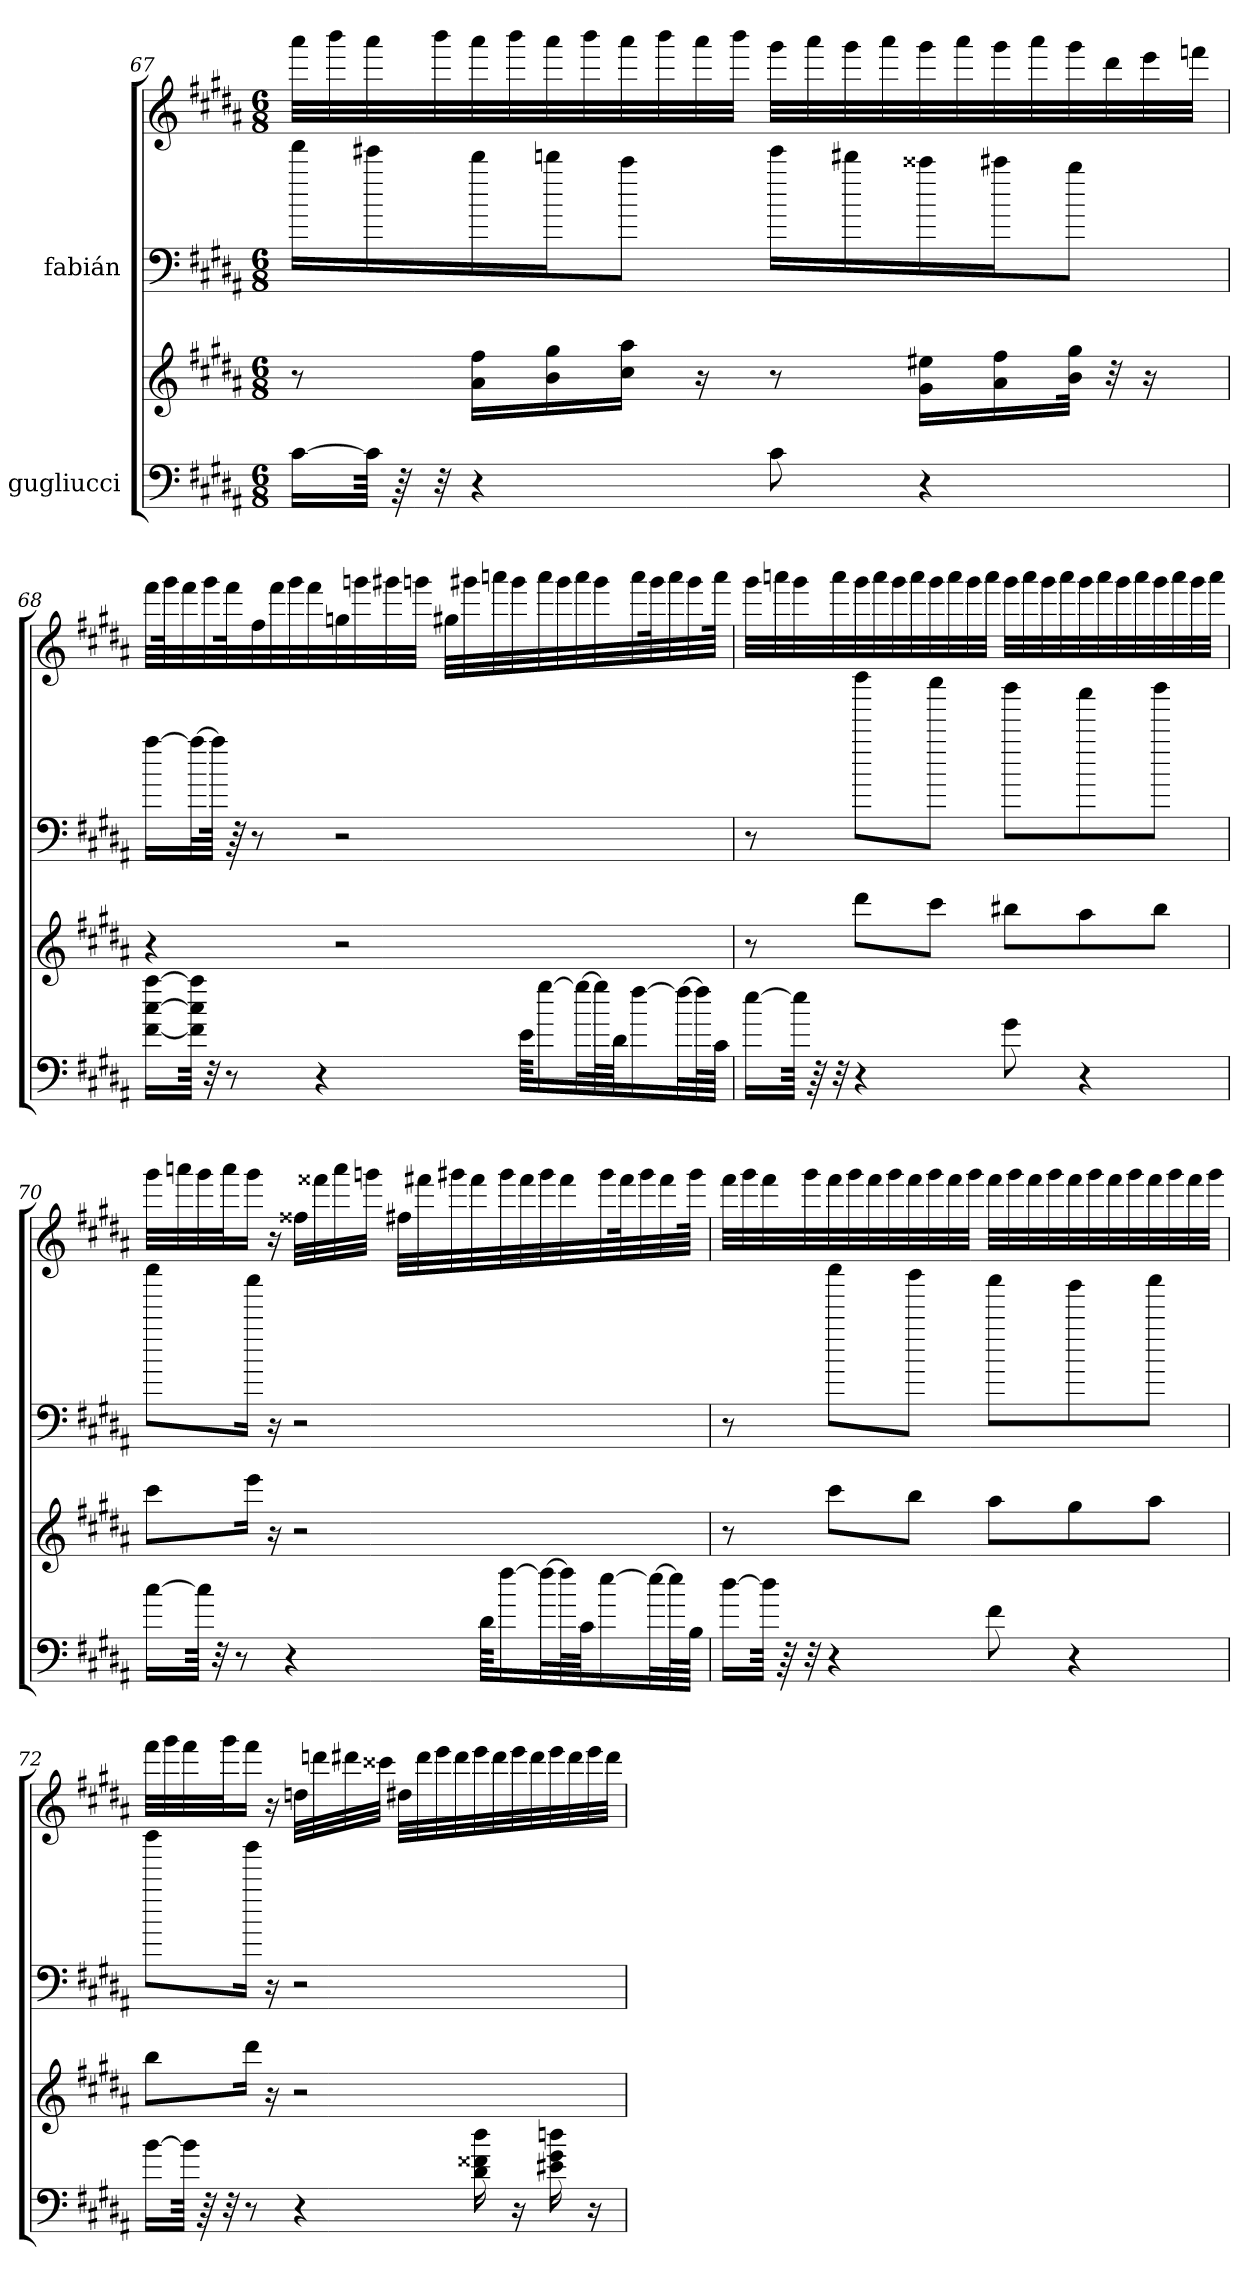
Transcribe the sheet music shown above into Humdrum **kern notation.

**kern	**kern	**kern	**kern
*part2	*part2	*part1	*part1
*staff4	*staff3	*staff2	*staff1
*I"gugliucci	*	*I"fabián	*
!!LO:LB:g=z
*clefF4	*clefG2	*clefF4	*clefG2
*k[f#c#g#d#a#]	*k[f#c#g#d#a#]	*k[f#c#g#d#a#]	*k[f#c#g#d#a#]
*B:	*B:	*B:	*B:
*M6/8	*M6/8	*M6/8	*M6/8
=67	=67	=67	=67
[16c#\LL	8r	16fff#\LL	32aaa#\LLL
.	.	.	32bbb\
64c#\JJkk]	.	16eee#X\	32aaa#\
64r	.	.	.
32r	.	.	32bbb\
4r	16a#\ 16ff#\LL	16ddd#\	32aaa#\
.	.	.	32bbb\
.	16b\ 16gg#\	16dddn\J	32aaa#\
.	.	.	32bbb\
.	16cc#\ 16aa#\JJ	8ccc#\J	32aaa#\
.	.	.	32bbb\
.	16r	.	32aaa#\
.	.	.	32bbb\JJJ
8c#\	8r	16eee#\LL	32ggg#\LLL
.	.	.	32aaa#\
.	.	16ddd#X\	32ggg#\
.	.	.	32aaa#\
4r	16g#\ 16ee#X\LL	16ccc##X\	32ggg#\
.	.	.	32aaa#\
.	16a#\ 16ff#\	16ccc#X\J	32ggg#\
.	.	.	32aaa#\
.	32b\ 32gg#\JJk	8bb\J	32ggg#\
.	32r	.	32ddd#\
.	16r	.	32eee\
.	.	.	32fffn\JJJ
!!LO:LB:g=z
=68	=68	=68	=68
[16f#\ [16cc#\ [16aa#\LL	4r	[16aa#\LL	32fff#\LLL
.	.	.	64ggg#\K
.	.	.	32fff#\
64f#\] 64cc#\] 64aa#\]JJkk	.	32aa#\L_	.
32r	.	.	32ggg#\
.	.	64aa#\JJJk]	.
8r	.	64r	64fff#\K
.	.	8r	32ff#\
.	.	.	32fff#\
.	.	.	32ggg#\
.	.	.	32fff#\
4r	.	.	.
.	2r	2r	32ggn\
.	.	.	32gggn\
.	.	.	32ggg#X\
.	.	.	32gggn\JJJ
.	.	.	32gg#X\LLL
.	.	.	32ggg#X\
.	.	.	32aaan\
.	.	.	32ggg#\
64e\KKLL	.	.	.
[16gg#\	.	.	32aaa\
.	.	.	32ggg#\
32gg#\L_	.	.	32aaa\
64gg#\L]	.	.	32ggg#\
64d#\JJ	.	.	.
[16ff#\	.	.	32aaa\
.	.	.	64ggg#\K
.	.	.	32aaa\
32ff#\L_	.	.	.
.	.	.	32ggg#\
64ff#\L]	.	.	.
64c#\JJJJ	.	.	64aaa\JJJk
!!LO:PB:g=z
=69	=69	=69	=69
[16ee\LL	8r	8r	32ggg#\LLL
.	.	.	32aaan\
64ee\JJkk]	.	.	32ggg#\
64r	.	.	.
32r	.	.	32aaa\
4r	8ddd#\L	8ffff#\L	32ggg#\
.	.	.	32aaa\
.	.	.	32ggg#\
.	.	.	32aaa\
.	8ccc#\J	8eeee\J	32ggg#\
.	.	.	32aaa\
.	.	.	32ggg#\
.	.	.	32aaa\JJJ
8g#\	8bb#X\L	8dddd#\L	32ggg#\LLL
.	.	.	32aaa\
.	.	.	32ggg#\
.	.	.	32aaa\
4r	8aa#\	8cccc#\	32ggg#\
.	.	.	32aaa\
.	.	.	32ggg#\
.	.	.	32aaa\
.	8bb#\J	8dddd#\J	32ggg#\
.	.	.	32aaa\
.	.	.	32ggg#\
.	.	.	32aaa\JJJ
!!LO:LB:g=z
=70	=70	=70	=70
[16cc#\LL	8ccc#\L	8eeee\L	32ggg#\LLL
.	.	.	32aaan\
64cc#\JJkk]	.	.	32ggg#\
32r	.	.	.
.	.	.	32aaa\J
8r	.	.	.
.	16eee\Jk	16cccc#\Jk	16ggg#\JJ
.	16r	16r	16r
4r	.	.	.
.	2r	2r	32ff##X\LLL
.	.	.	32fff##X\
.	.	.	32aaa\
.	.	.	32gggn\JJJ
.	.	.	32ff#X\LLL
.	.	.	32fff#X\
.	.	.	32ggg#X\
.	.	.	32fff#\
64d#\KKLL	.	.	.
[16ff#\	.	.	32ggg#\
.	.	.	32fff#\
32ff#\L_	.	.	32ggg#\
64ff#\L]	.	.	32fff#\
64c#\JJ	.	.	.
[16ee\	.	.	32ggg#\
.	.	.	64fff#\K
.	.	.	32ggg#\
32ee\L_	.	.	.
.	.	.	32fff#\
64ee\L]	.	.	.
64B\JJJJ	.	.	64ggg#\JJJk
!!LO:LB:g=z
=71	=71	=71	=71
[16dd#\LL	8r	8r	32fff#\LLL
.	.	.	32ggg#\
64dd#\JJkk]	.	.	32fff#\
64r	.	.	.
32r	.	.	32ggg#\
4r	8ccc#\L	8eeee\L	32fff#\
.	.	.	32ggg#\
.	.	.	32fff#\
.	.	.	32ggg#\
.	8bb\J	8dddd#\J	32fff#\
.	.	.	32ggg#\
.	.	.	32fff#\
.	.	.	32ggg#\JJJ
8f#\	8aa#\L	8cccc#\L	32fff#\LLL
.	.	.	32ggg#\
.	.	.	32fff#\
.	.	.	32ggg#\
4r	8gg#\	8bbb\	32fff#\
.	.	.	32ggg#\
.	.	.	32fff#\
.	.	.	32ggg#\
.	8aa#\J	8cccc#\J	32fff#\
.	.	.	32ggg#\
.	.	.	32fff#\
.	.	.	32ggg#\JJJ
!!LO:PB:g=z
=72	=72	=72	=72
[16b\LL	8bb\L	8dddd#\L	32fff#\LLL
.	.	.	32ggg#\
64b\JJkk]	.	.	32fff#\
64r	.	.	.
32r	.	.	32ggg#\J
8r	16ddd#\Jk	16bbb\Jk	16fff#\JJ
.	16r	16r	16r
4r	2r	2r	32ddn\LLL
.	.	.	32dddn\
.	.	.	32ddd#X\
.	.	.	32ccc##X\JJJ
.	.	.	32dd#X\LLL
.	.	.	32ddd#\
.	.	.	32eee\
.	.	.	32ddd#\
16d#\ 16f##X\ 16dd#\	.	.	32eee\
.	.	.	32ddd#\
16r	.	.	32eee\
.	.	.	32ddd#\
16e#X\ 16g#\ 16ddn\	.	.	32eee\
.	.	.	32ddd#\
16r	.	.	32eee\
.	.	.	32ddd#\JJJ
=	=	=	=
*-	*-	*-	*-
